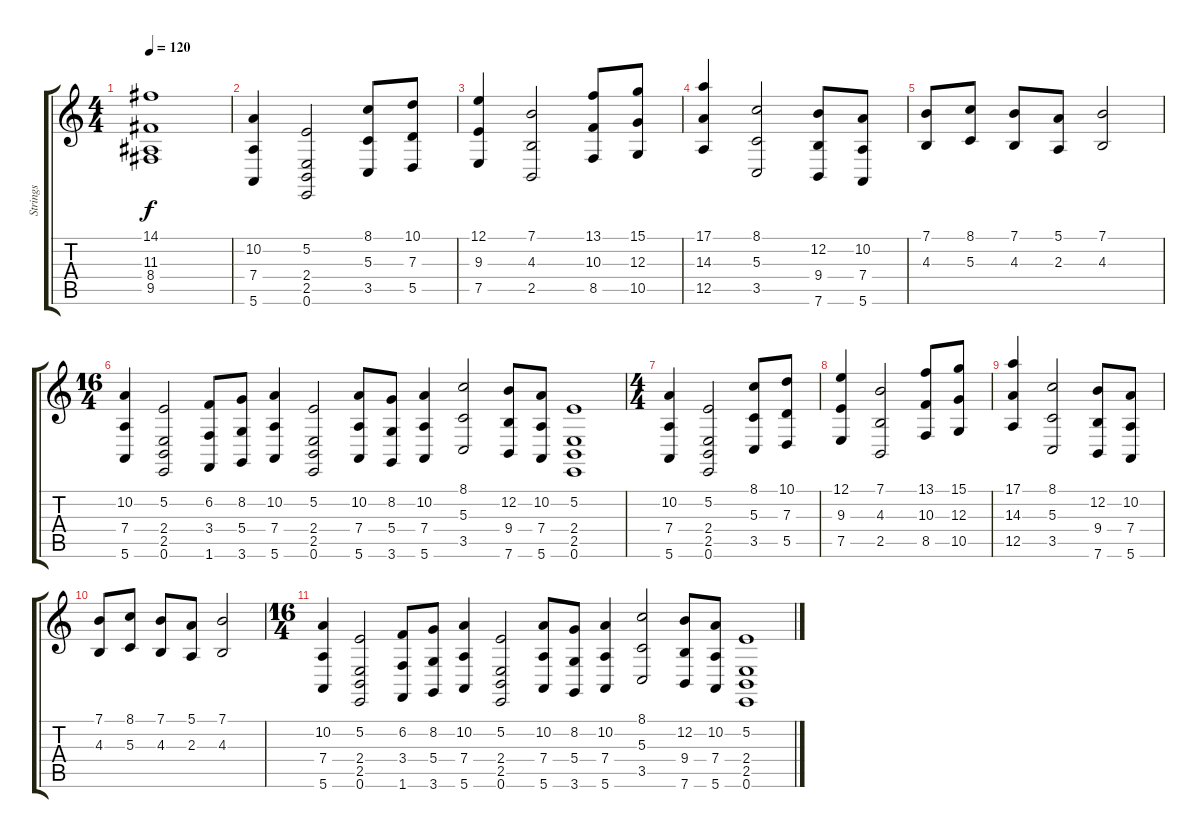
\track ("Strings" "Strings") {instrument synthstrings1}
\staff {score tabs}
\tuning (E4 B3 G3 D3 A2 E2) {hide}
\ts (4 4)
\tempo 120
\clef g2
\ks c
(14.1 11.3{t} 8.4{t} 9.5{t}).1{dy f} |
(10.2 7.4 5.6).4{volume 0} (5.2 2.4 2.5 0.6).2{volume 14} (8.1 5.3 3.5).8 (10.1 7.3 5.5).8 |
(12.1 9.3 7.5).4 (7.1 4.3 2.5).2 (13.1 10.3 8.5).8 (15.1 12.3 10.5).8 |
(17.1 14.3 12.5).4 (8.1 5.3 3.5).2 (12.2 9.4 7.6).8 (10.2 7.4 5.6).8 |
(7.1 4.3).8 (8.1 5.3).8 (7.1 4.3).8 (5.1 2.3).8 (7.1 4.3).2 |
\ts (16 4)
(10.2 7.4 5.6).4 (5.2 2.4 2.5 0.6).2 (6.2 3.4 1.6).8 (8.2 5.4 3.6).8 (10.2 7.4 5.6).4 (5.2 2.4 2.5 0.6).2 (10.2 7.4 5.6).8 (8.2 5.4 3.6).8 (10.2 7.4 5.6).4 (8.1 5.3 3.5).2 (12.2 9.4 7.6).8 (10.2 7.4 5.6).8 (5.2 2.4 2.5 0.6).1 |
\ts (4 4)
(10.2 7.4 5.6).4 (5.2 2.4 2.5 0.6).2 (8.1 5.3 3.5).8 (10.1 7.3 5.5).8 |
(12.1 9.3 7.5).4 (7.1 4.3 2.5).2 (13.1 10.3 8.5).8 (15.1 12.3 10.5).8 |
(17.1 14.3 12.5).4 (8.1 5.3 3.5).2 (12.2 9.4 7.6).8 (10.2 7.4 5.6).8 |
(7.1 4.3).8 (8.1 5.3).8 (7.1 4.3).8 (5.1 2.3).8 (7.1 4.3).2 |
\ts (16 4)
(10.2 7.4 5.6).4 (5.2 2.4 2.5 0.6).2 (6.2 3.4 1.6).8 (8.2 5.4 3.6).8 (10.2 7.4 5.6).4 (5.2 2.4 2.5 0.6).2 (10.2 7.4 5.6).8 (8.2 5.4 3.6).8 (10.2 7.4 5.6).4 (8.1 5.3 3.5).2{volume 0} (12.2 9.4 7.6).8 (10.2 7.4 5.6).8 (5.2 2.4 2.5 0.6).1
